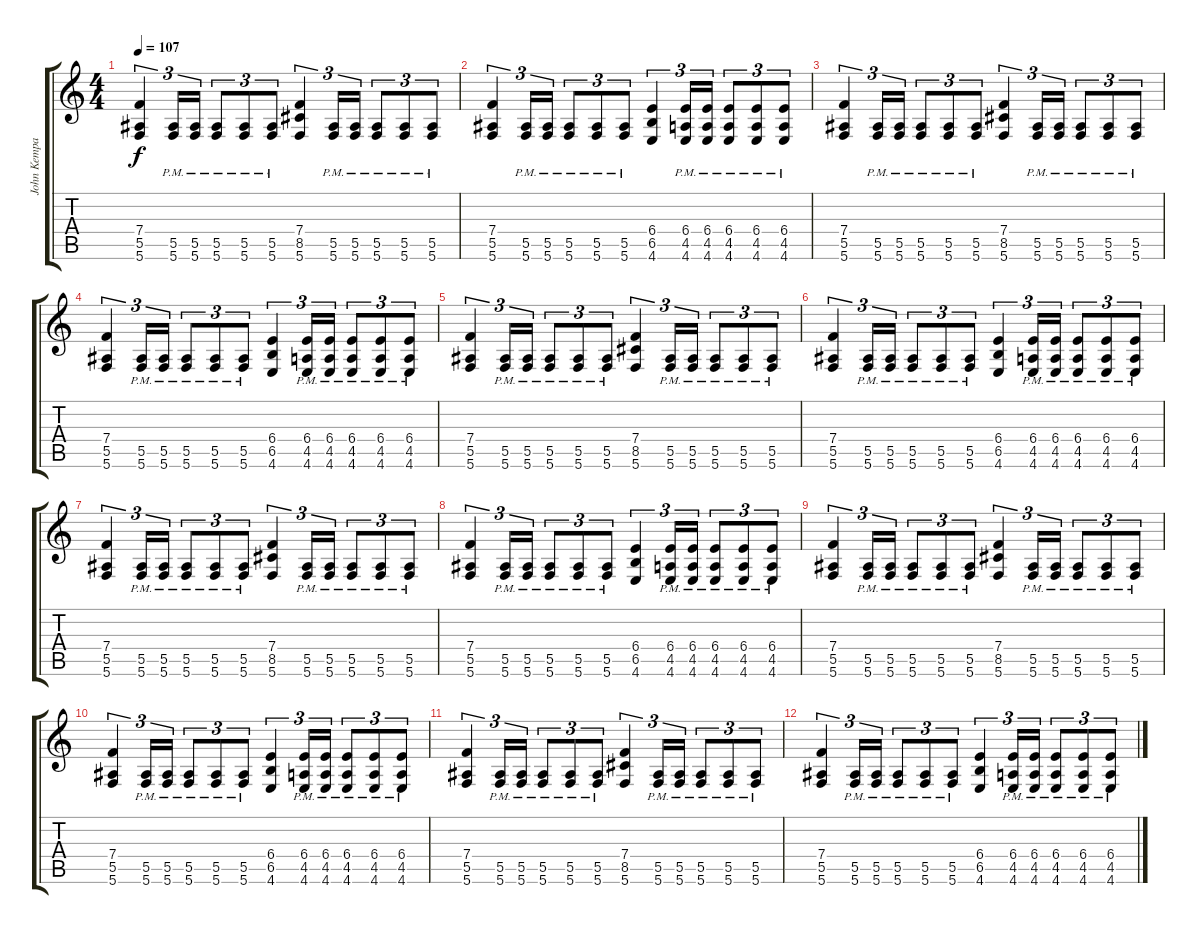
\track ("John Kempainen (Rhythm Guitar)" "John Kempa") {instrument distortionguitar}
\staff {score tabs}
\tuning (C4 G3 Eb3 Bb2 F2 C2) {hide}
\ts (4 4)
\tempo 107
\clef g2
\ks c
(7.4 5.5 5.6).4{tu (3 2) dy f} (5.5{pm} 5.6{pm}).16{tu (3 2)} (5.5{pm} 5.6{pm}).16{tu (3 2)} (5.5{pm} 5.6{pm}).8{tu (3 2)} (5.5{pm} 5.6{pm}).8{tu (3 2)} (5.5{pm} 5.6{pm}).8{tu (3 2)} (7.4 8.5 5.6).4{tu (3 2)} (5.5{pm} 5.6{pm}).16{tu (3 2)} (5.5{pm} 5.6{pm}).16{tu (3 2)} (5.5{pm} 5.6{pm}).8{tu (3 2)} (5.5{pm} 5.6{pm}).8{tu (3 2)} (5.5{pm} 5.6{pm}).8{tu (3 2)} |
(7.4 5.5 5.6).4{tu (3 2)} (5.5{pm} 5.6{pm}).16{tu (3 2)} (5.5{pm} 5.6{pm}).16{tu (3 2)} (5.5{pm} 5.6{pm}).8{tu (3 2)} (5.5{pm} 5.6{pm}).8{tu (3 2)} (5.5{pm} 5.6{pm}).8{tu (3 2)} (6.4 6.5 4.6).4{tu (3 2)} (6.4{pm} 4.5{pm} 4.6{pm}).16{tu (3 2)} (6.4{pm} 4.5{pm} 4.6{pm}).16{tu (3 2)} (6.4{pm} 4.5{pm} 4.6{pm}).8{tu (3 2)} (6.4{pm} 4.5{pm} 4.6{pm}).8{tu (3 2)} (6.4{pm} 4.5{pm} 4.6{pm}).8{tu (3 2)} |
(7.4 5.5 5.6).4{tu (3 2)} (5.5{pm} 5.6{pm}).16{tu (3 2)} (5.5{pm} 5.6{pm}).16{tu (3 2)} (5.5{pm} 5.6{pm}).8{tu (3 2)} (5.5{pm} 5.6{pm}).8{tu (3 2)} (5.5{pm} 5.6{pm}).8{tu (3 2)} (7.4 8.5 5.6).4{tu (3 2)} (5.5{pm} 5.6{pm}).16{tu (3 2)} (5.5{pm} 5.6{pm}).16{tu (3 2)} (5.5{pm} 5.6{pm}).8{tu (3 2)} (5.5{pm} 5.6{pm}).8{tu (3 2)} (5.5{pm} 5.6{pm}).8{tu (3 2)} |
(7.4 5.5 5.6).4{tu (3 2)} (5.5{pm} 5.6{pm}).16{tu (3 2)} (5.5{pm} 5.6{pm}).16{tu (3 2)} (5.5{pm} 5.6{pm}).8{tu (3 2)} (5.5{pm} 5.6{pm}).8{tu (3 2)} (5.5{pm} 5.6{pm}).8{tu (3 2)} (6.4 6.5 4.6).4{tu (3 2)} (6.4{pm} 4.5{pm} 4.6{pm}).16{tu (3 2)} (6.4{pm} 4.5{pm} 4.6{pm}).16{tu (3 2)} (6.4{pm} 4.5{pm} 4.6{pm}).8{tu (3 2)} (6.4{pm} 4.5{pm} 4.6{pm}).8{tu (3 2)} (6.4{pm} 4.5{pm} 4.6{pm}).8{tu (3 2)} |
(7.4 5.5 5.6).4{tu (3 2) volume 0} (5.5{pm} 5.6{pm}).16{tu (3 2)} (5.5{pm} 5.6{pm}).16{tu (3 2)} (5.5{pm} 5.6{pm}).8{tu (3 2)} (5.5{pm} 5.6{pm}).8{tu (3 2)} (5.5{pm} 5.6{pm}).8{tu (3 2)} (7.4 8.5 5.6).4{tu (3 2)} (5.5{pm} 5.6{pm}).16{tu (3 2)} (5.5{pm} 5.6{pm}).16{tu (3 2)} (5.5{pm} 5.6{pm}).8{tu (3 2)} (5.5{pm} 5.6{pm}).8{tu (3 2)} (5.5{pm} 5.6{pm}).8{tu (3 2)} |
(7.4 5.5 5.6).4{tu (3 2)} (5.5{pm} 5.6{pm}).16{tu (3 2)} (5.5{pm} 5.6{pm}).16{tu (3 2)} (5.5{pm} 5.6{pm}).8{tu (3 2)} (5.5{pm} 5.6{pm}).8{tu (3 2)} (5.5{pm} 5.6{pm}).8{tu (3 2)} (6.4 6.5 4.6).4{tu (3 2)} (6.4{pm} 4.5{pm} 4.6{pm}).16{tu (3 2)} (6.4{pm} 4.5{pm} 4.6{pm}).16{tu (3 2)} (6.4{pm} 4.5{pm} 4.6{pm}).8{tu (3 2)} (6.4{pm} 4.5{pm} 4.6{pm}).8{tu (3 2)} (6.4{pm} 4.5{pm} 4.6{pm}).8{tu (3 2)} |
(7.4 5.5 5.6).4{tu (3 2)} (5.5{pm} 5.6{pm}).16{tu (3 2)} (5.5{pm} 5.6{pm}).16{tu (3 2)} (5.5{pm} 5.6{pm}).8{tu (3 2)} (5.5{pm} 5.6{pm}).8{tu (3 2)} (5.5{pm} 5.6{pm}).8{tu (3 2)} (7.4 8.5 5.6).4{tu (3 2)} (5.5{pm} 5.6{pm}).16{tu (3 2)} (5.5{pm} 5.6{pm}).16{tu (3 2)} (5.5{pm} 5.6{pm}).8{tu (3 2)} (5.5{pm} 5.6{pm}).8{tu (3 2)} (5.5{pm} 5.6{pm}).8{tu (3 2)} |
(7.4 5.5 5.6).4{tu (3 2)} (5.5{pm} 5.6{pm}).16{tu (3 2)} (5.5{pm} 5.6{pm}).16{tu (3 2)} (5.5{pm} 5.6{pm}).8{tu (3 2)} (5.5{pm} 5.6{pm}).8{tu (3 2)} (5.5{pm} 5.6{pm}).8{tu (3 2)} (6.4 6.5 4.6).4{tu (3 2)} (6.4{pm} 4.5{pm} 4.6{pm}).16{tu (3 2)} (6.4{pm} 4.5{pm} 4.6{pm}).16{tu (3 2)} (6.4{pm} 4.5{pm} 4.6{pm}).8{tu (3 2)} (6.4{pm} 4.5{pm} 4.6{pm}).8{tu (3 2)} (6.4{pm} 4.5{pm} 4.6{pm}).8{tu (3 2)} |
(7.4 5.5 5.6).4{tu (3 2)} (5.5{pm} 5.6{pm}).16{tu (3 2)} (5.5{pm} 5.6{pm}).16{tu (3 2)} (5.5{pm} 5.6{pm}).8{tu (3 2)} (5.5{pm} 5.6{pm}).8{tu (3 2)} (5.5{pm} 5.6{pm}).8{tu (3 2)} (7.4 8.5 5.6).4{tu (3 2)} (5.5{pm} 5.6{pm}).16{tu (3 2)} (5.5{pm} 5.6{pm}).16{tu (3 2)} (5.5{pm} 5.6{pm}).8{tu (3 2)} (5.5{pm} 5.6{pm}).8{tu (3 2)} (5.5{pm} 5.6{pm}).8{tu (3 2)} |
(7.4 5.5 5.6).4{tu (3 2)} (5.5{pm} 5.6{pm}).16{tu (3 2)} (5.5{pm} 5.6{pm}).16{tu (3 2)} (5.5{pm} 5.6{pm}).8{tu (3 2)} (5.5{pm} 5.6{pm}).8{tu (3 2)} (5.5{pm} 5.6{pm}).8{tu (3 2)} (6.4 6.5 4.6).4{tu (3 2)} (6.4{pm} 4.5{pm} 4.6{pm}).16{tu (3 2)} (6.4{pm} 4.5{pm} 4.6{pm}).16{tu (3 2)} (6.4{pm} 4.5{pm} 4.6{pm}).8{tu (3 2)} (6.4{pm} 4.5{pm} 4.6{pm}).8{tu (3 2)} (6.4{pm} 4.5{pm} 4.6{pm}).8{tu (3 2)} |
(7.4 5.5 5.6).4{tu (3 2)} (5.5{pm} 5.6{pm}).16{tu (3 2)} (5.5{pm} 5.6{pm}).16{tu (3 2)} (5.5{pm} 5.6{pm}).8{tu (3 2)} (5.5{pm} 5.6{pm}).8{tu (3 2)} (5.5{pm} 5.6{pm}).8{tu (3 2)} (7.4 8.5 5.6).4{tu (3 2)} (5.5{pm} 5.6{pm}).16{tu (3 2)} (5.5{pm} 5.6{pm}).16{tu (3 2)} (5.5{pm} 5.6{pm}).8{tu (3 2)} (5.5{pm} 5.6{pm}).8{tu (3 2)} (5.5{pm} 5.6{pm}).8{tu (3 2)} |
(7.4 5.5 5.6).4{tu (3 2)} (5.5{pm} 5.6{pm}).16{tu (3 2)} (5.5{pm} 5.6{pm}).16{tu (3 2)} (5.5{pm} 5.6{pm}).8{tu (3 2)} (5.5{pm} 5.6{pm}).8{tu (3 2)} (5.5{pm} 5.6{pm}).8{tu (3 2)} (6.4 6.5 4.6).4{tu (3 2)} (6.4{pm} 4.5{pm} 4.6{pm}).16{tu (3 2)} (6.4{pm} 4.5{pm} 4.6{pm}).16{tu (3 2)} (6.4{pm} 4.5{pm} 4.6{pm}).8{tu (3 2)} (6.4{pm} 4.5{pm} 4.6{pm}).8{tu (3 2)} (6.4{pm} 4.5{pm} 4.6{pm}).8{tu (3 2)}
